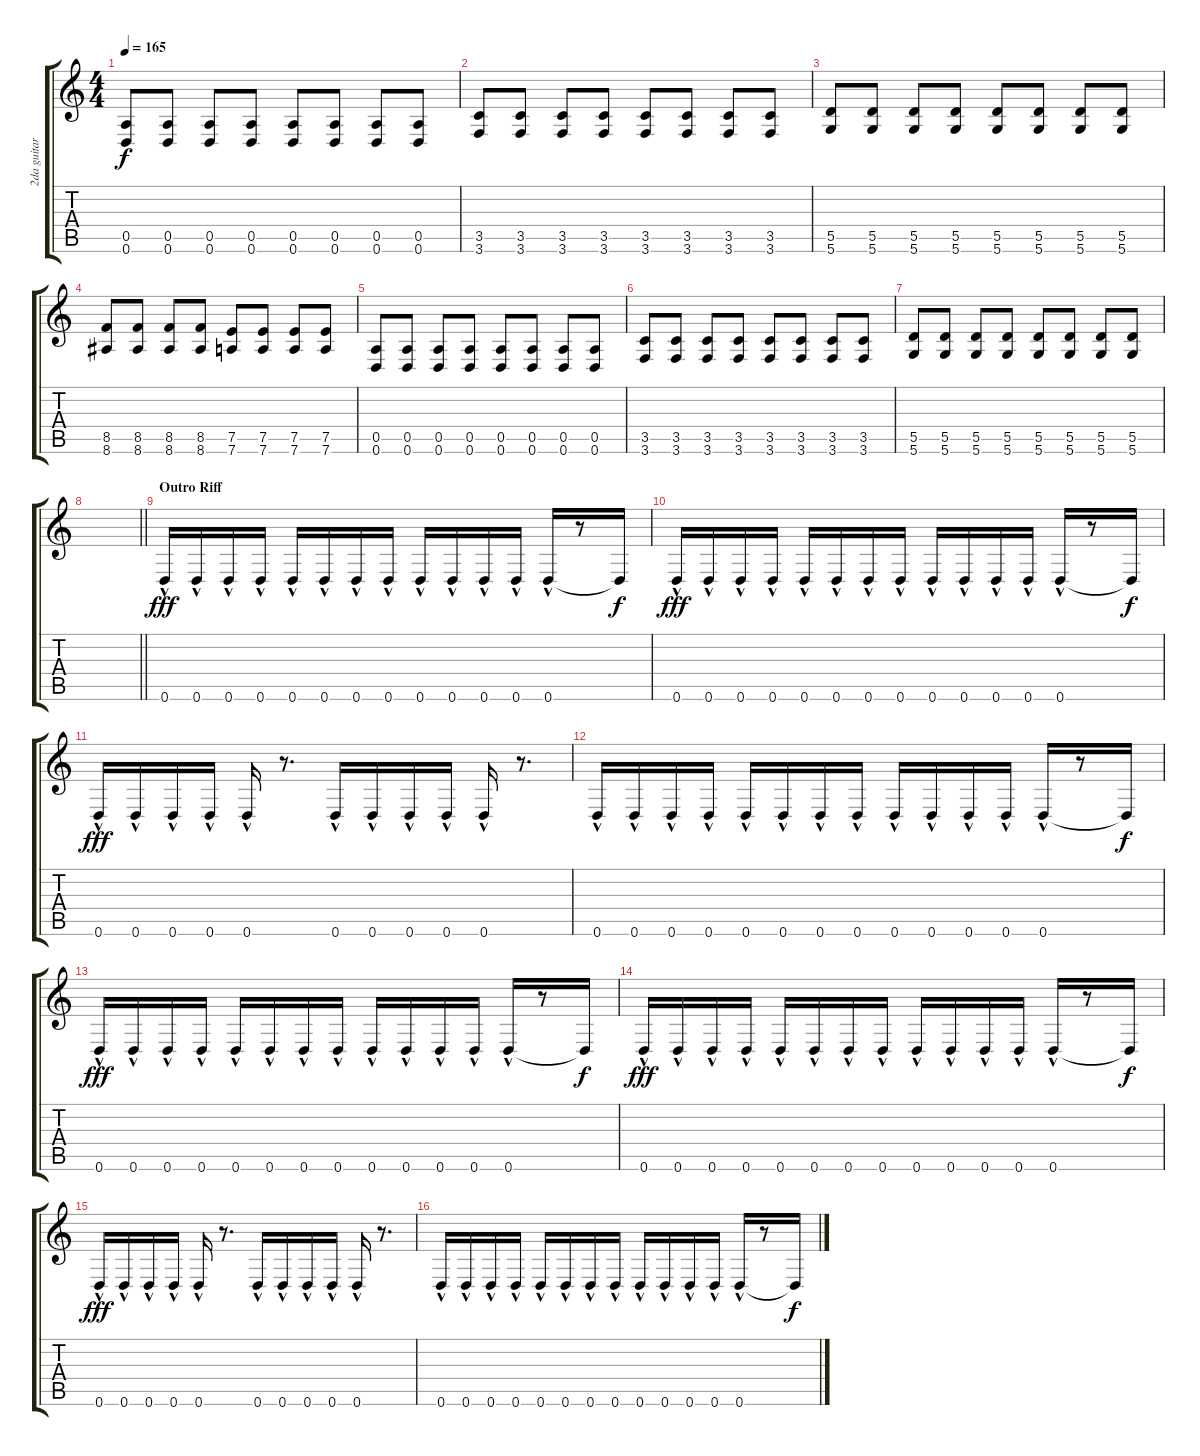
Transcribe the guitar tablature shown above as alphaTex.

\track ("2da guitarra" "2da guitar") {instrument distortionguitar}
\staff {score tabs}
\tuning (E4 B3 G3 D3 A2 D2) {hide}
\ts (4 4)
\tempo 165
\clef g2
\ks c
(0.5 0.6).8{dy f} (0.5 0.6).8 (0.5 0.6).8 (0.5 0.6).8 (0.5 0.6).8 (0.5 0.6).8 (0.5 0.6).8 (0.5 0.6).8 |
(3.5 3.6).8 (3.5 3.6).8 (3.5 3.6).8 (3.5 3.6).8 (3.5 3.6).8 (3.5 3.6).8 (3.5 3.6).8 (3.5 3.6).8 |
(5.5 5.6).8 (5.5 5.6).8 (5.5 5.6).8 (5.5 5.6).8 (5.5 5.6).8 (5.5 5.6).8 (5.5 5.6).8 (5.5 5.6).8 |
(8.5 8.6).8 (8.5 8.6).8 (8.5 8.6).8 (8.5 8.6).8 (7.5 7.6).8 (7.5 7.6).8 (7.5 7.6).8 (7.5 7.6).8 |
(0.5 0.6).8 (0.5 0.6).8 (0.5 0.6).8 (0.5 0.6).8 (0.5 0.6).8 (0.5 0.6).8 (0.5 0.6).8 (0.5 0.6).8 |
(3.5 3.6).8 (3.5 3.6).8 (3.5 3.6).8 (3.5 3.6).8 (3.5 3.6).8 (3.5 3.6).8 (3.5 3.6).8 (3.5 3.6).8 |
(5.5 5.6).8 (5.5 5.6).8 (5.5 5.6).8 (5.5 5.6).8 (5.5 5.6).8 (5.5 5.6).8 (5.5 5.6).8 (5.5 5.6).8 |
\barLineRight lightlight
|
\section ("" "Outro Riff")
0.6{hac}.16{dy fff} 0.6{hac}.16 0.6{hac}.16 0.6{hac}.16 0.6{hac}.16 0.6{hac}.16 0.6{hac}.16 0.6{hac}.16 0.6{hac}.16 0.6{hac}.16 0.6{hac}.16 0.6{hac}.16 0.6{hac}.16 r.8 0.6{t}.16{dy f} |
0.6{hac}.16{dy fff} 0.6{hac}.16 0.6{hac}.16 0.6{hac}.16 0.6{hac}.16 0.6{hac}.16 0.6{hac}.16 0.6{hac}.16 0.6{hac}.16 0.6{hac}.16 0.6{hac}.16 0.6{hac}.16 0.6{hac}.16 r.8 0.6{t}.16{dy f} |
0.6{hac}.16{dy fff} 0.6{hac}.16 0.6{hac}.16 0.6{hac}.16 0.6{hac}.16 r.8{d} 0.6{hac}.16 0.6{hac}.16 0.6{hac}.16 0.6{hac}.16 0.6{hac}.16 r.8{d} |
0.6{hac}.16 0.6{hac}.16 0.6{hac}.16 0.6{hac}.16 0.6{hac}.16 0.6{hac}.16 0.6{hac}.16 0.6{hac}.16 0.6{hac}.16 0.6{hac}.16 0.6{hac}.16 0.6{hac}.16 0.6{hac}.16 r.8 0.6{t}.16{dy f} |
0.6{hac}.16{dy fff} 0.6{hac}.16 0.6{hac}.16 0.6{hac}.16 0.6{hac}.16 0.6{hac}.16 0.6{hac}.16 0.6{hac}.16 0.6{hac}.16 0.6{hac}.16 0.6{hac}.16 0.6{hac}.16 0.6{hac}.16 r.8 0.6{t}.16{dy f} |
0.6{hac}.16{dy fff} 0.6{hac}.16 0.6{hac}.16 0.6{hac}.16 0.6{hac}.16 0.6{hac}.16 0.6{hac}.16 0.6{hac}.16 0.6{hac}.16 0.6{hac}.16 0.6{hac}.16 0.6{hac}.16 0.6{hac}.16 r.8 0.6{t}.16{dy f} |
0.6{hac}.16{dy fff} 0.6{hac}.16 0.6{hac}.16 0.6{hac}.16 0.6{hac}.16 r.8{d} 0.6{hac}.16 0.6{hac}.16 0.6{hac}.16 0.6{hac}.16 0.6{hac}.16 r.8{d} |
0.6{hac}.16 0.6{hac}.16 0.6{hac}.16 0.6{hac}.16 0.6{hac}.16 0.6{hac}.16 0.6{hac}.16 0.6{hac}.16 0.6{hac}.16 0.6{hac}.16 0.6{hac}.16 0.6{hac}.16 0.6{hac}.16 r.8 0.6{t}.16{dy f}
